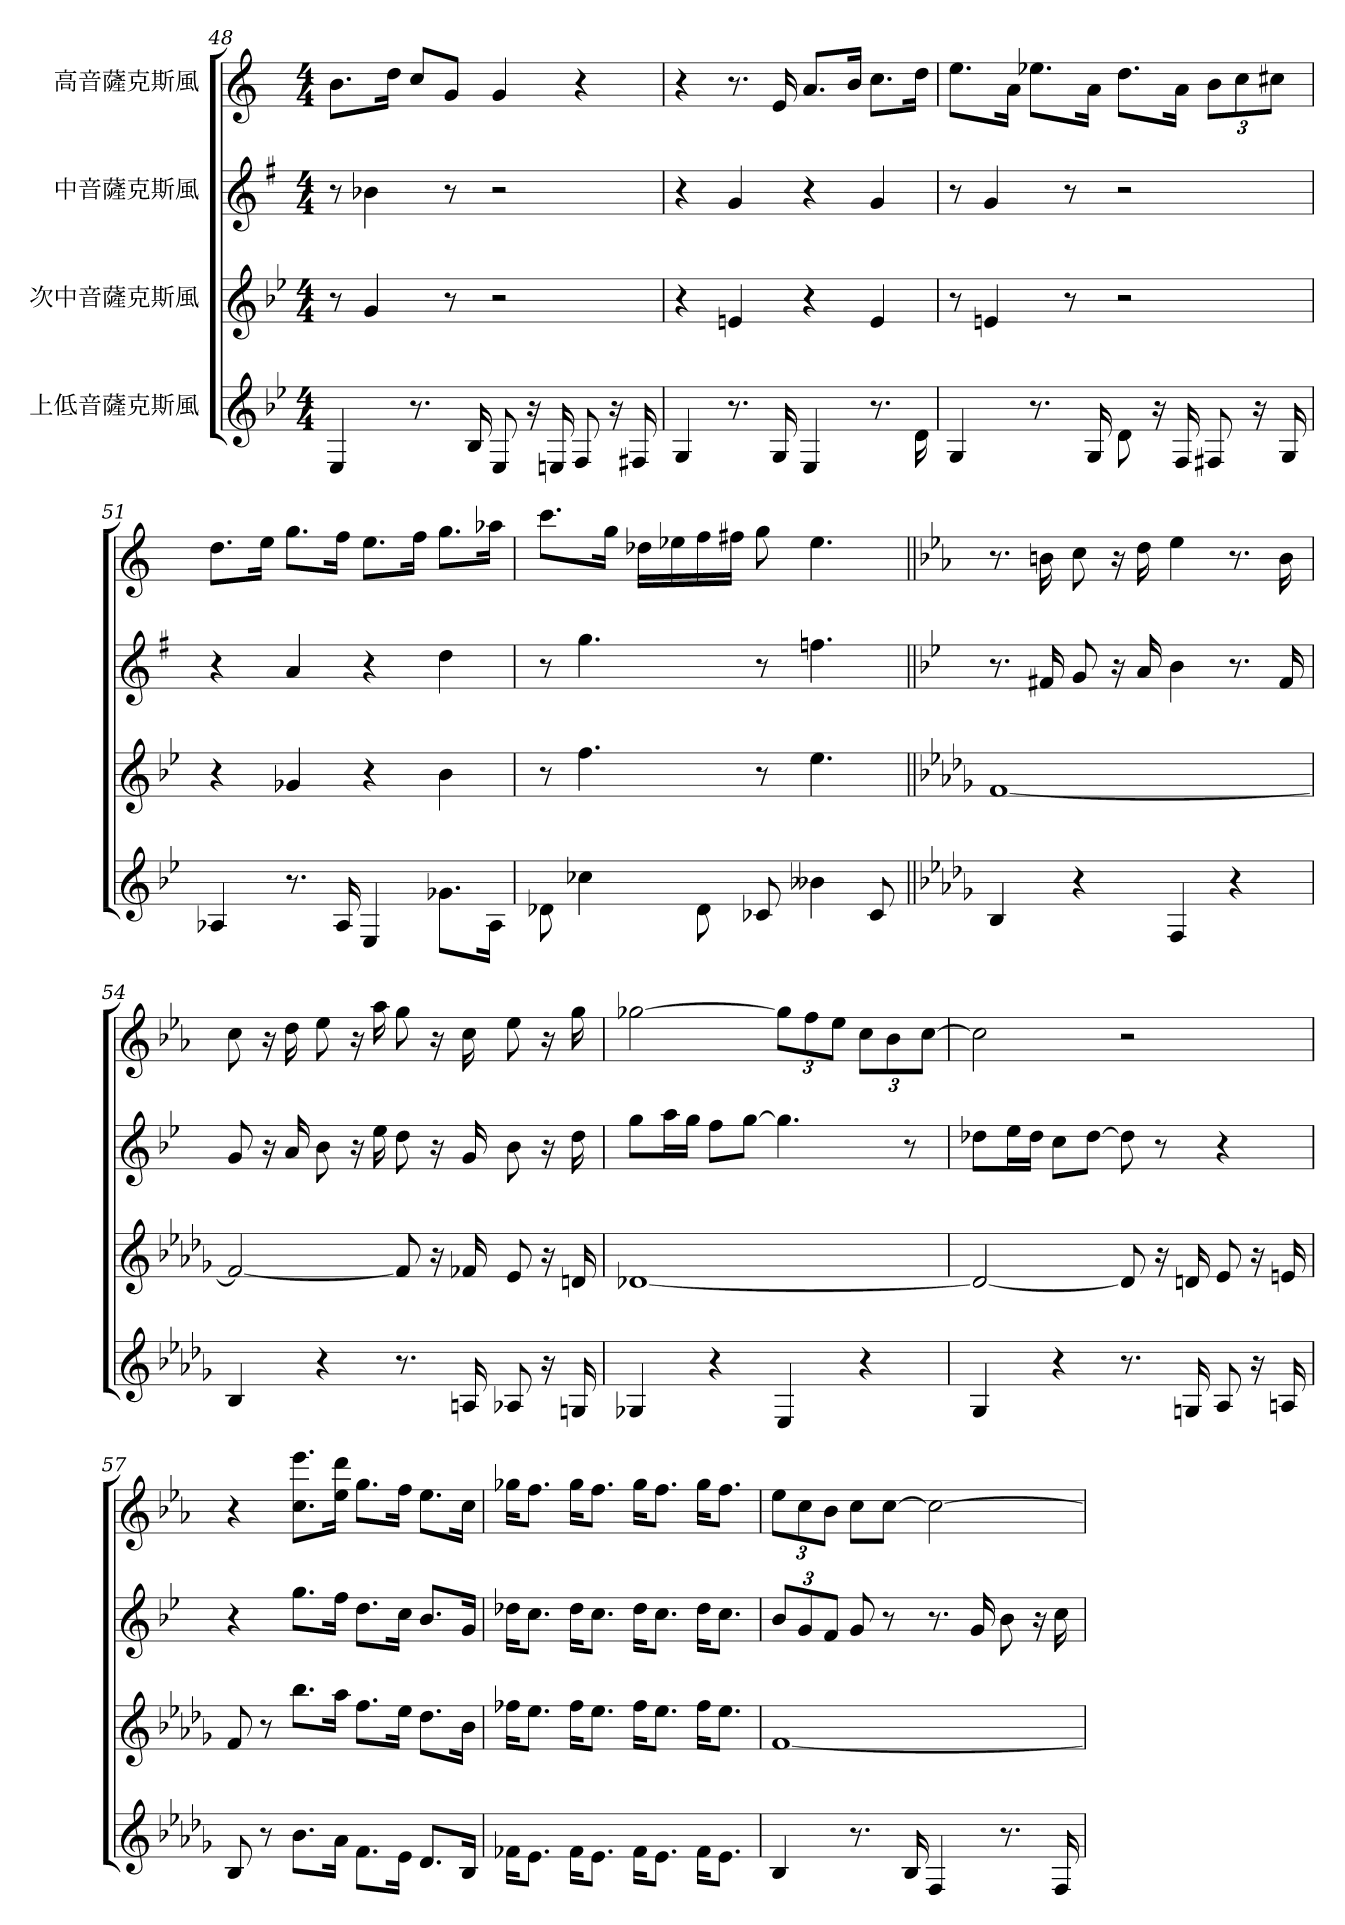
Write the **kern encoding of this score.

**kern	**kern	**kern	**kern
*part4	*part3	*part2	*part1
*staff4	*staff3	*staff2	*staff1
*I"上低音薩克斯風	*I"次中音薩克斯風	*I"中音薩克斯風	*I"高音薩克斯風
*clefG2	*clefG2	*clefG2	*clefG2
*ITrd12c21	*ITrd8c14	*ITrd5c9	*ITrd1c2
*k[b-e-]	*k[b-e-]	*k[b-e-]	*k[b-e-]
*M4/4	*M4/4	*M4/4	*M4/4
=48	=48	=48	=48
4EE-/	8r	8r	8.a\L
.	4G/	4d-X\	.
.	.	.	16cc\Jk
8.r	.	.	8b-/L
.	8r	8r	8f/J
16BB-/	.	.	.
8EE-/	2r	2r	4f/
16r	.	.	.
16EEn/	.	.	.
8FF/	.	.	4r
16r	.	.	.
16FF#X/	.	.	.
=49	=49	=49	=49
4GG/	4r	4r	4r
8.r	4En/	4B-/	8.r
16GG/	.	.	16d/
4EE-/	4r	4r	8.g/L
.	.	.	16a/Jk
8.r	4E/	4B-/	8.b-\L
16D\	.	.	16cc\Jk
!!LO:LB:g=z
=50	=50	=50	=50
4GG/	8r	8r	8.dd\L
.	4En/	4B-/	.
.	.	.	16g\Jk
8.r	.	.	8.dd-X\L
.	8r	8r	.
16GG/	.	.	16g\Jk
8D\	2r	2r	8.cc\L
16r	.	.	.
16FF/	.	.	16g\Jk
*	*	*	*Xbrackettup
8FF#X/	.	.	12a\L
.	.	.	12b-\
16r	.	.	.
.	.	.	12bn\J
16GG/	.	.	.
!!LO:PB:g=z
=51	=51	=51	=51
4AA-X/	4r	4r	8.cc\L
.	.	.	16dd\Jk
8.r	4G-X/	4c/	8.ff\L
16AA-/	.	.	16ee-\Jk
4EE-/	4r	4r	8.dd\L
.	.	.	16ee-\Jk
8.G-X\L	4B-\	4f\	8.ff\L
16AA-\Jk	.	.	16gg-X\Jk
=52	=52	=52	=52
8D-X\	8r	8r	8.bb-\L
4c-X\	4.f\	4.b-\	.
.	.	.	16ff\Jk
.	.	.	16cc-X\LL
.	.	.	16dd-X\
8D-\	.	.	16ee-\
.	.	.	16een\JJ
8C-X/	8r	8r	8ff\
4B--X\	4.e-\	4.a-X\	4.dd-\
8C-/	.	.	.
!!LO:LB:g=z
=53||	=53||	=53||	=53||
*k[b-e-a-d-g-]	*k[b-e-a-d-g-]	*k[b-e-a-d-g-]	*k[b-e-a-d-g-]
4BB-/	[1F	8.r	8.r
.	.	16An/	16an\
4r	.	8B-/	8b-\
.	.	16r	16r
.	.	16c/	16cc\
4FF/	.	4d-\	4dd-\
4r	.	8.r	8.r
.	.	16A/	16a\
=54	=54	=54	=54
4BB-/	2F/_	8B-/	8b-\
.	.	16r	16r
.	.	16c/	16cc\
4r	.	8d-\	8dd-\
.	.	16r	16r
.	.	16g-\	16gg-\
8.r	8F/]	8f\	8ff\
.	16r	16r	16r
16AAn/	16F-X/	16B-/	16b-\
8AA-X/	8E-/	8d-\	8dd-\
16r	16r	16r	16r
16GGn/	16Dn/	16f\	16ff\
!!LO:LB:g=z
=55	=55	=55	=55
4GG-X/	[1D-X	8b-\L	[2ff-X\
.	.	16cc\L	.
.	.	16b-\JJ	.
4r	.	8a-\L	.
.	.	[8b-\J	.
4EE-/	.	4.b-\]	12ff-\L]
.	.	.	12ee-\
.	.	.	12dd-\J
4r	.	.	12b-\L
.	.	.	12a-\
.	.	8r	.
.	.	.	[12b-\J
=56	=56	=56	=56
4GG-/	2D-/_	8f-X\L	2b-\]
.	.	16g-\L	.
.	.	16f-\JJ	.
4r	.	8e-\L	.
.	.	[8f-\J	.
8.r	8D-/]	8f-\]	2r
.	16r	8r	.
16GGn/	16Dn/	.	.
8AA-/	8E-/	4r	.
16r	16r	.	.
16AAn/	16En/	.	.
!!LO:PB:g=z
=57	=57	=57	=57
8BB-/	8F/	4r	4r
8r	8r	.	.
8.B-\L	8.b-\L	8.b-\L	8.b-\ 8.ddd-\L
16A-\Jk	16a-\Jk	16a-\Jk	16dd-\ 16ccc\Jk
8.F\L	8.f\L	8.f\L	8.ff\L
16E-\Jk	16e-\Jk	16e-\Jk	16ee-\Jk
8.D-/L	8.d-\L	8.d-/L	8.dd-\L
16BB-/Jk	16B-\Jk	16B-/Jk	16b-\Jk
=58	=58	=58	=58
16F-X\KL	16f-X\KL	16f-X\KL	16ff-X\KL
8.E-\J	8.e-\J	8.e-\J	8.ee-\J
16F-\KL	16f-\KL	16f-\KL	16ff-\KL
8.E-\J	8.e-\J	8.e-\J	8.ee-\J
16F-\KL	16f-\KL	16f-\KL	16ff-\KL
8.E-\J	8.e-\J	8.e-\J	8.ee-\J
16F-\KL	16f-\KL	16f-\KL	16ff-\KL
8.E-\J	8.e-\J	8.e-\J	8.ee-\J
!!LO:LB:g=z
=59	=59	=59	=59
*	*	*Xbrackettup	*
4BB-/	[1F	12d-/L	12dd-\L
.	.	12B-/	12b-\
.	.	12A-/J	12a-\J
8.r	.	8B-/	8b-\L
.	.	8r	[8b-\J
16BB-/	.	.	.
4FF/	.	8.r	2b-\_
.	.	16B-/	.
8.r	.	8d-\	.
.	.	16r	.
16FF/	.	16e-\	.
=	=	=	=
*-	*-	*-	*-
